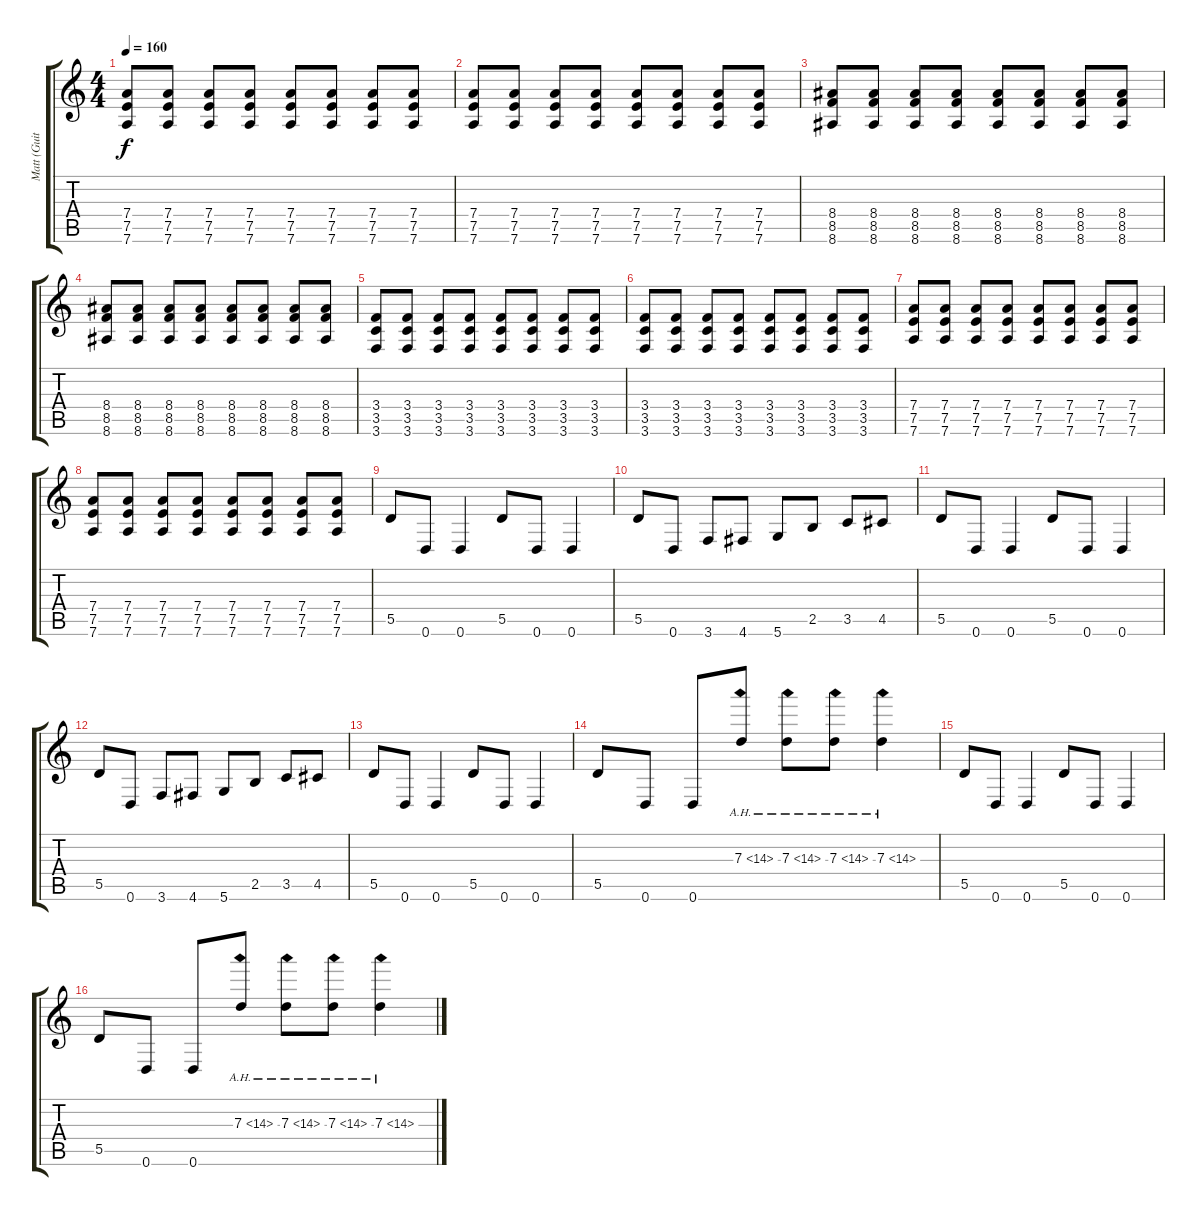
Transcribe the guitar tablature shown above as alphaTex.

\track ("Matt (Guitar)" "Matt (Guit") {instrument distortionguitar}
\staff {score tabs}
\tuning (E4 B3 G3 D3 A2 D2) {hide}
\ts (4 4)
\tempo 160
\clef g2
\ks c
(7.4 7.5 7.6).8{dy f} (7.4 7.5 7.6).8 (7.4 7.5 7.6).8 (7.4 7.5 7.6).8 (7.4 7.5 7.6).8 (7.4 7.5 7.6).8 (7.4 7.5 7.6).8 (7.4 7.5 7.6).8 |
(7.4 7.5 7.6).8 (7.4 7.5 7.6).8 (7.4 7.5 7.6).8 (7.4 7.5 7.6).8 (7.4 7.5 7.6).8 (7.4 7.5 7.6).8 (7.4 7.5 7.6).8 (7.4 7.5 7.6).8 |
(8.4 8.5 8.6).8 (8.4 8.5 8.6).8 (8.4 8.5 8.6).8 (8.4 8.5 8.6).8 (8.4 8.5 8.6).8 (8.4 8.5 8.6).8 (8.4 8.5 8.6).8 (8.4 8.5 8.6).8 |
(8.4 8.5 8.6).8 (8.4 8.5 8.6).8 (8.4 8.5 8.6).8 (8.4 8.5 8.6).8 (8.4 8.5 8.6).8 (8.4 8.5 8.6).8 (8.4 8.5 8.6).8 (8.4 8.5 8.6).8 |
(3.4 3.5 3.6).8 (3.4 3.5 3.6).8 (3.4 3.5 3.6).8 (3.4 3.5 3.6).8 (3.4 3.5 3.6).8 (3.4 3.5 3.6).8 (3.4 3.5 3.6).8 (3.4 3.5 3.6).8 |
(3.4 3.5 3.6).8 (3.4 3.5 3.6).8 (3.4 3.5 3.6).8 (3.4 3.5 3.6).8 (3.4 3.5 3.6).8 (3.4 3.5 3.6).8 (3.4 3.5 3.6).8 (3.4 3.5 3.6).8 |
(7.4 7.5 7.6).8 (7.4 7.5 7.6).8 (7.4 7.5 7.6).8 (7.4 7.5 7.6).8 (7.4 7.5 7.6).8 (7.4 7.5 7.6).8 (7.4 7.5 7.6).8 (7.4 7.5 7.6).8 |
(7.4 7.5 7.6).8 (7.4 7.5 7.6).8 (7.4 7.5 7.6).8 (7.4 7.5 7.6).8 (7.4 7.5 7.6).8 (7.4 7.5 7.6).8 (7.4 7.5 7.6).8 (7.4 7.5 7.6).8 |
5.5.8{volume 13 balance 2} 0.6.8 0.6.4 5.5.8 0.6.8 0.6.4 |
5.5.8 0.6.8 3.6.8 4.6.8 5.6.8 2.5.8 3.5.8 4.5.8 |
5.5.8 0.6.8 0.6.4 5.5.8 0.6.8 0.6.4 |
5.5.8 0.6.8 3.6.8 4.6.8 5.6.8 2.5.8 3.5.8 4.5.8 |
5.5.8 0.6.8 0.6.4 5.5.8 0.6.8 0.6.4 |
5.5.8 0.6.8 0.6.8 7.3{ah 7}.8{balance 8} 7.3{ah 7}.8 7.3{ah 7}.8 7.3{ah 7}.4 |
5.5.8{balance 2} 0.6.8 0.6.4 5.5.8 0.6.8 0.6.4 |
5.5.8 0.6.8 0.6.8 7.3{ah 7}.8{balance 8} 7.3{ah 7}.8 7.3{ah 7}.8 7.3{ah 7}.4
